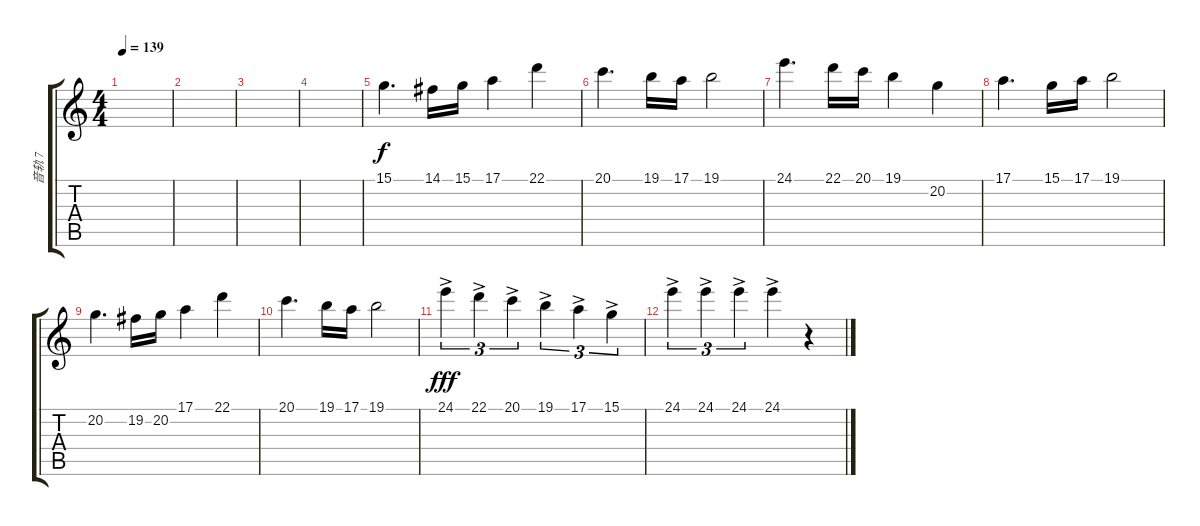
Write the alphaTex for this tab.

\track ("音轨 7" "音轨 7") {instrument shakuhachi}
\staff {score tabs}
\tuning (E4 B3 G3 D3 A2 E2) {hide}
\ts (4 4)
\tempo 139
\clef g2
\ks c
|
|
|
|
15.1.4{d} 14.1.16 15.1.16 17.1.4 22.1.4 |
20.1.4{d} 19.1.16 17.1.16 19.1.2 |
24.1.4{d} 22.1.16 20.1.16 19.1.4 20.2.4 |
17.1.4{d} 15.1.16 17.1.16 19.1.2 |
20.2.4{d} 19.2.16 20.2.16 17.1.4 22.1.4 |
20.1.4{d} 19.1.16 17.1.16 19.1.2 |
24.1{ac}.4{tu (3 2) dy fff} 22.1{ac}.4{tu (3 2)} 20.1{ac}.4{tu (3 2)} 19.1{ac}.4{tu (3 2)} 17.1{ac}.4{tu (3 2)} 15.1{ac}.4{tu (3 2)} |
24.1{ac}.4{tu (3 2)} 24.1{ac}.4{tu (3 2)} 24.1{ac}.4{tu (3 2)} 24.1{ac}.4 r.4
